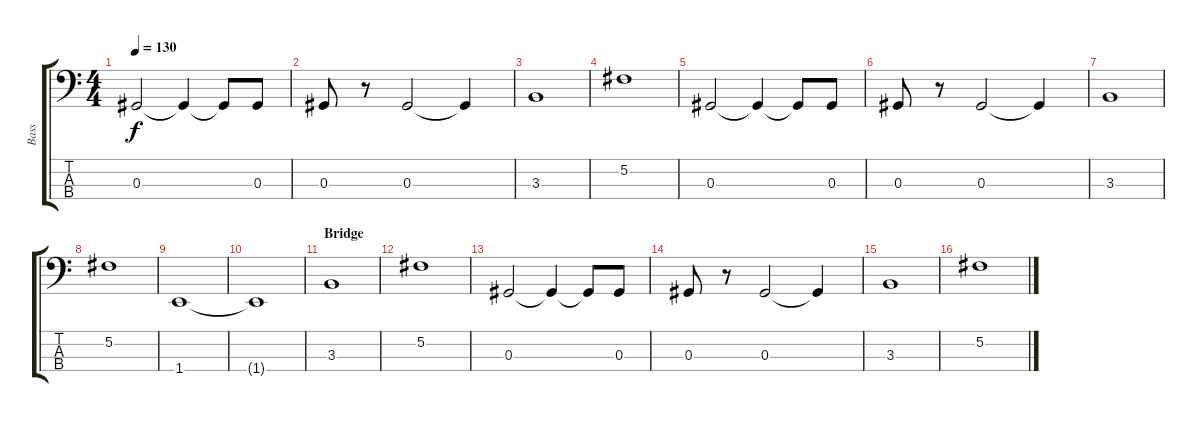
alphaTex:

\track ("Bass" "Bass") {instrument electricbassfinger}
\staff {score tabs}
\tuning (Gb2 Db2 Ab1 Eb1) {hide}
\ts (4 4)
\tempo 130
\clef f4
\ks c
0.3.2{dy f} 0.3{t}.4 0.3{t}.8 0.3.8 |
0.3.8 r.8 0.3.2 0.3{t}.4 |
3.3.1 |
5.2.1 |
0.3.2 0.3{t}.4 0.3{t}.8 0.3.8 |
0.3.8 r.8 0.3.2 0.3{t}.4 |
3.3.1 |
5.2.1 |
1.4.1 |
1.4{t}.1 |
\section ("" "Bridge")
3.3.1 |
5.2.1 |
0.3.2 0.3{t}.4 0.3{t}.8 0.3.8 |
0.3.8 r.8 0.3.2 0.3{t}.4 |
3.3.1 |
5.2.1
